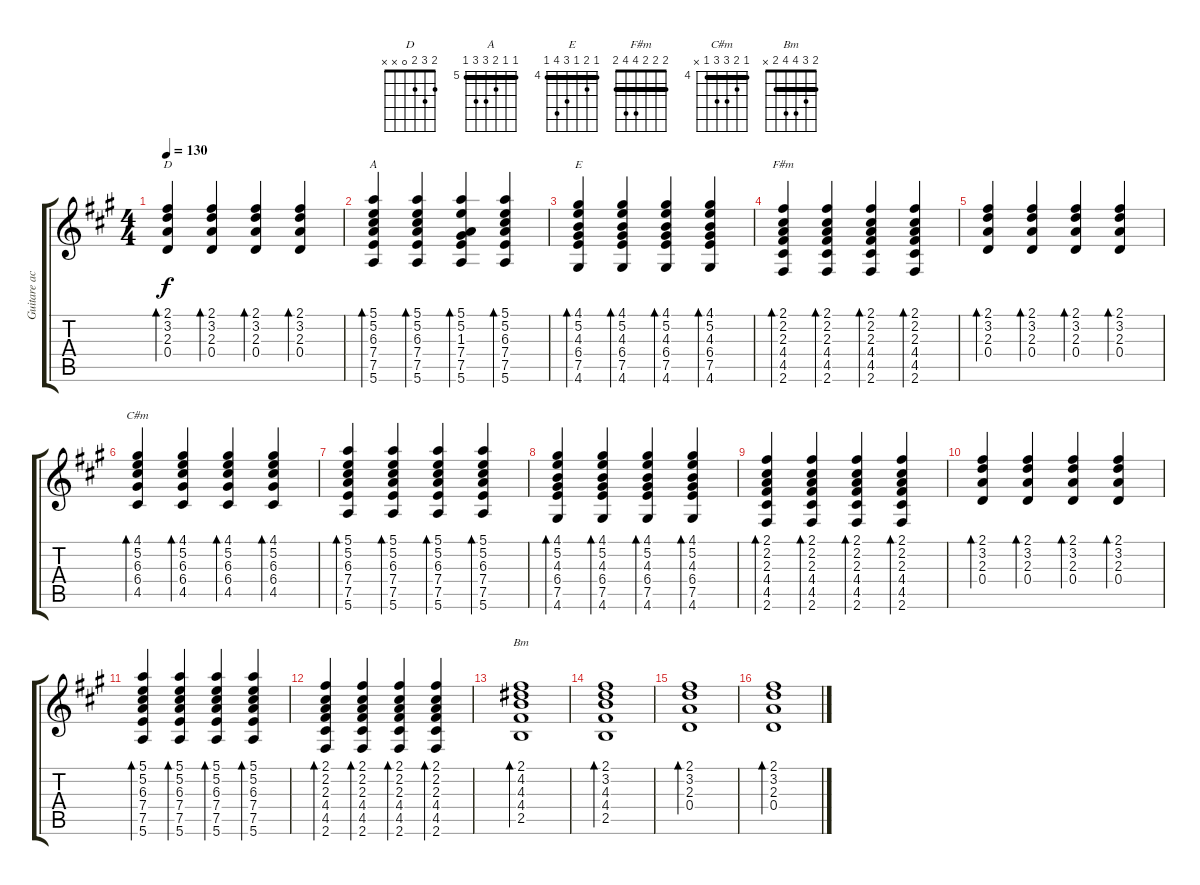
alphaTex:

\track ("Guitare acompagnement" "Guitare ac") {instrument electricguitarjazz}
\staff {score tabs}
\tuning (E4 B3 G3 D3 A2 E2) {hide}
\chord ("D" 2 3 2 0 x x)
\chord ("A" 5 5 6 7 7 5) {firstfret 5 barre 5}
\chord ("E" 4 5 4 6 7 4) {firstfret 4 barre 4}
\chord ("F#m" 2 2 2 4 4 2) {barre 2}
\chord ("C#m" 4 5 6 6 4 x) {firstfret 4 barre 4}
\chord ("Bm" 2 3 4 4 2 x) {barre 2}
\ts (4 4)
\tempo 130
\clef g2
\ks a
(2.1 3.2 2.3 0.4).4{bd 60 ch "D" dy f} (2.1 3.2 2.3 0.4).4{bd 60} (2.1 3.2 2.3 0.4).4{bd 60} (2.1 3.2 2.3 0.4).4{bd 60} |
(5.1 5.2 6.3 7.4 7.5 5.6).4{bd 60 ch "A"} (5.1 5.2 6.3 7.4 7.5 5.6).4{bd 60} (5.1 5.2 1.3 7.4 7.5 5.6).4{bd 60} (5.1 5.2 6.3 7.4 7.5 5.6).4{bd 60} |
(4.1 5.2 4.3 6.4 7.5 4.6).4{bd 60 ch "E"} (4.1 5.2 4.3 6.4 7.5 4.6).4{bd 60} (4.1 5.2 4.3 6.4 7.5 4.6).4{bd 60} (4.1 5.2 4.3 6.4 7.5 4.6).4{bd 60} |
(2.1 2.2 2.3 4.4 4.5 2.6).4{bd 60 ch "F#m"} (2.1 2.2 2.3 4.4 4.5 2.6).4{bd 60} (2.1 2.2 2.3 4.4 4.5 2.6).4{bd 60} (2.1 2.2 2.3 4.4 4.5 2.6).4{bd 60} |
(2.1 3.2 2.3 0.4).4{bd 60} (2.1 3.2 2.3 0.4).4{bd 60} (2.1 3.2 2.3 0.4).4{bd 60} (2.1 3.2 2.3 0.4).4{bd 60} |
(4.1 5.2 6.3 6.4 4.5).4{bd 60 ch "C#m"} (4.1 5.2 6.3 6.4 4.5).4{bd 60} (4.1 5.2 6.3 6.4 4.5).4{bd 60} (4.1 5.2 6.3 6.4 4.5).4{bd 60} |
(5.1 5.2 6.3 7.4 7.5 5.6).4{bd 60} (5.1 5.2 6.3 7.4 7.5 5.6).4{bd 60} (5.1 5.2 6.3 7.4 7.5 5.6).4{bd 60} (5.1 5.2 6.3 7.4 7.5 5.6).4{bd 60} |
(4.1 5.2 4.3 6.4 7.5 4.6).4{bd 60} (4.1 5.2 4.3 6.4 7.5 4.6).4{bd 60} (4.1 5.2 4.3 6.4 7.5 4.6).4{bd 60} (4.1 5.2 4.3 6.4 7.5 4.6).4{bd 60} |
(2.1 2.2 2.3 4.4 4.5 2.6).4{bd 60} (2.1 2.2 2.3 4.4 4.5 2.6).4{bd 60} (2.1 2.2 2.3 4.4 4.5 2.6).4{bd 60} (2.1 2.2 2.3 4.4 4.5 2.6).4{bd 60} |
(2.1 3.2 2.3 0.4).4{bd 60} (2.1 3.2 2.3 0.4).4{bd 60} (2.1 3.2 2.3 0.4).4{bd 60} (2.1 3.2 2.3 0.4).4{bd 60} |
(5.1 5.2 6.3 7.4 7.5 5.6).4{bd 60} (5.1 5.2 6.3 7.4 7.5 5.6).4{bd 60} (5.1 5.2 6.3 7.4 7.5 5.6).4{bd 60} (5.1 5.2 6.3 7.4 7.5 5.6).4{bd 60} |
(2.1 2.2 2.3 4.4 4.5 2.6).4{bd 60} (2.1 2.2 2.3 4.4 4.5 2.6).4{bd 60} (2.1 2.2 2.3 4.4 4.5 2.6).4{bd 60} (2.1 2.2 2.3 4.4 4.5 2.6).4{bd 60} |
(2.1 4.2 4.3 4.4 2.5).1{bd 60 ch "Bm"} |
(2.1 3.2 4.3 4.4 2.5).1{bd 60} |
(2.1 3.2 2.3 0.4).1{bd 60} |
(2.1 3.2 2.3 0.4).1{bd 60}
